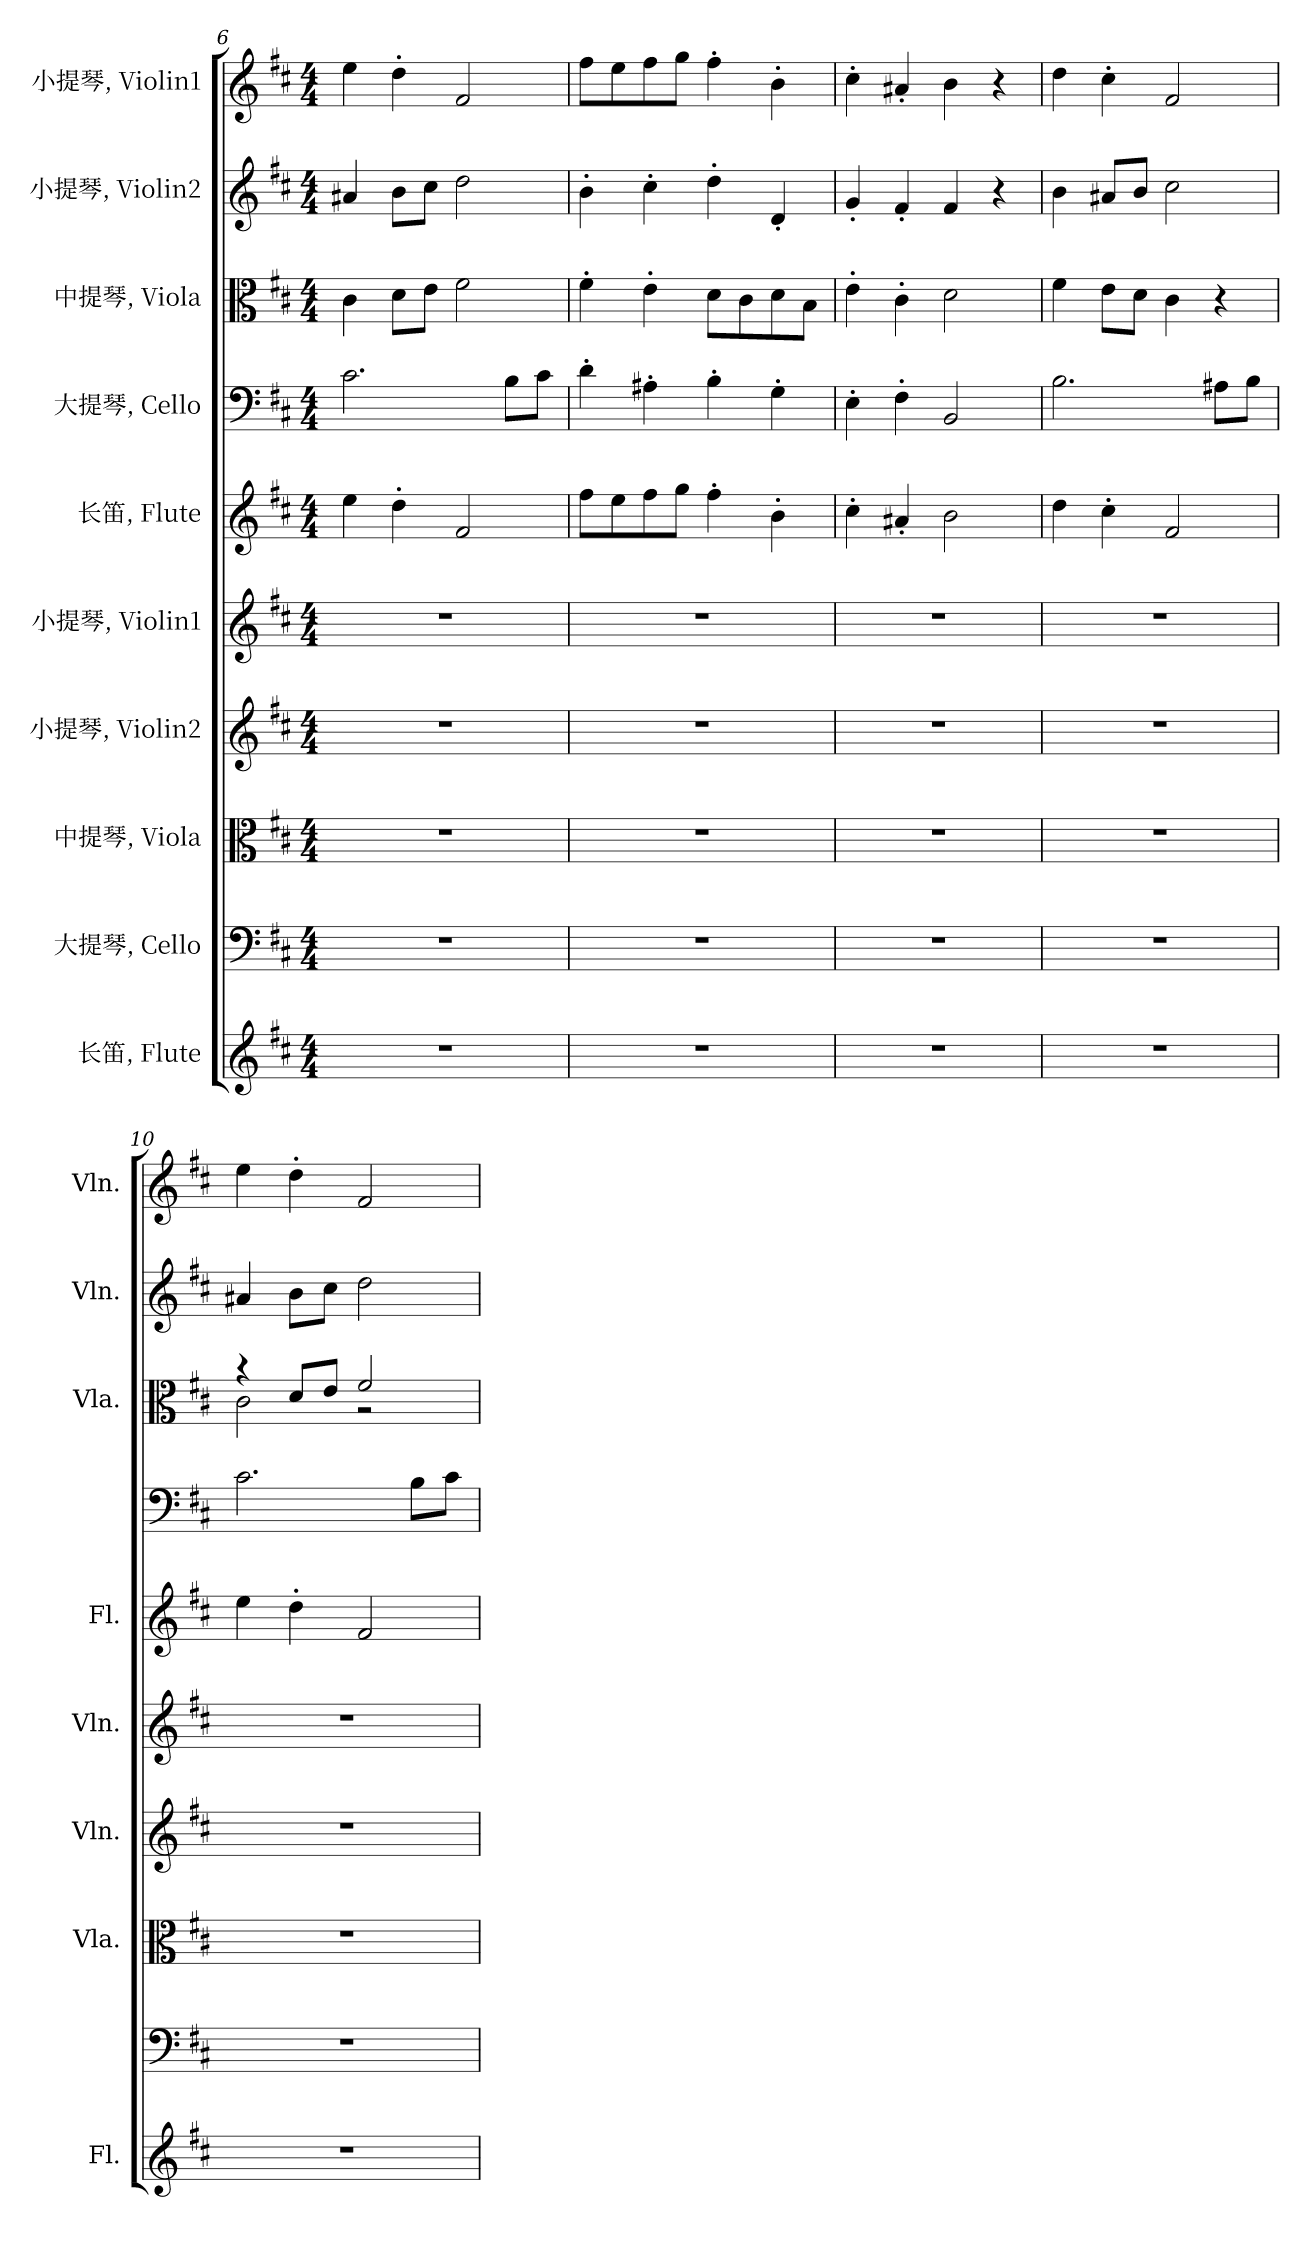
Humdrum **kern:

**kern	**kern	**kern	**kern	**kern	**kern	**kern	**kern	**kern	**kern
*part10	*part9	*part8	*part7	*part6	*part5	*part4	*part3	*part2	*part1
*staff10	*staff9	*staff8	*staff7	*staff6	*staff5	*staff4	*staff3	*staff2	*staff1
*I"长笛, Flute	*I"大提琴, Cello	*I"中提琴, Viola	*I"小提琴, Violin2	*I"小提琴, Violin1	*I"长笛, Flute	*I"大提琴, Cello	*I"中提琴, Viola	*I"小提琴, Violin2	*I"小提琴, Violin1
*I'Fl.	*	*I'Vla.	*I'Vln.	*I'Vln.	*I'Fl.	*	*I'Vla.	*I'Vln.	*I'Vln.
*clefG2	*clefF4	*clefC3	*clefG2	*clefG2	*clefG2	*clefF4	*clefC3	*clefG2	*clefG2
*k[f#c#]	*k[f#c#]	*k[f#c#]	*k[f#c#]	*k[f#c#]	*k[f#c#]	*k[f#c#]	*k[f#c#]	*k[f#c#]	*k[f#c#]
*M4/4	*M4/4	*M4/4	*M4/4	*M4/4	*M4/4	*M4/4	*M4/4	*M4/4	*M4/4
=6	=6	=6	=6	=6	=6	=6	=6	=6	=6
1r	1r	1r	1r	1r	4ee\	2.c#\	4c#\	4a#X/	4ee\
.	.	.	.	.	4dd'\	.	8d\L	8b\L	4dd'\
.	.	.	.	.	.	.	8e\J	8cc#\J	.
.	.	.	.	.	2f#/	.	2f#\	2dd\	2f#/
.	.	.	.	.	.	8B\L	.	.	.
.	.	.	.	.	.	8c#\J	.	.	.
=7	=7	=7	=7	=7	=7	=7	=7	=7	=7
1r	1r	1r	1r	1r	8ff#\L	4d'\	4f#'\	4b'\	8ff#\L
.	.	.	.	.	8ee\	.	.	.	8ee\
.	.	.	.	.	8ff#\	4A#X'\	4e'\	4cc#'\	8ff#\
.	.	.	.	.	8gg\J	.	.	.	8gg\J
.	.	.	.	.	4ff#'\	4B'\	8d\L	4dd'\	4ff#'\
.	.	.	.	.	.	.	8c#\	.	.
.	.	.	.	.	4b'\	4G'\	8d\	4d'/	4b'\
.	.	.	.	.	.	.	8B\J	.	.
=8	=8	=8	=8	=8	=8	=8	=8	=8	=8
1r	1r	1r	1r	1r	4cc#'\	4E'\	4e'\	4g'/	4cc#'\
.	.	.	.	.	4a#X'/	4F#'\	4c#'\	4f#'/	4a#X'/
.	.	.	.	.	2b\	2BB/	2d\	4f#/	4b\
.	.	.	.	.	.	.	.	4r	4r
=9	=9	=9	=9	=9	=9	=9	=9	=9	=9
1r	1r	1r	1r	1r	4dd\	2.B\	4f#\	4b\	4dd\
.	.	.	.	.	4cc#'\	.	8e\L	8a#X/L	4cc#'\
.	.	.	.	.	.	.	8d\J	8b/J	.
.	.	.	.	.	2f#/	.	4c#\	2cc#\	2f#/
.	.	.	.	.	.	8A#X\L	4r	.	.
.	.	.	.	.	.	8B\J	.	.	.
=10	=10	=10	=10	=10	=10	=10	=10	=10	=10
*	*	*	*	*	*	*	*^	*	*
1r	1r	1r	1r	1r	4ee\	2.c#\	4r	2c#\	4a#X/	4ee\
.	.	.	.	.	4dd'\	.	8d/L	.	8b\L	4dd'\
.	.	.	.	.	.	.	8e/J	.	8cc#\J	.
.	.	.	.	.	2f#/	.	2f#/	2r	2dd\	2f#/
.	.	.	.	.	.	8B\L	.	.	.	.
.	.	.	.	.	.	8c#\J	.	.	.	.
*	*	*	*	*	*	*	*v	*v	*	*
=	=	=	=	=	=	=	=	=	=
*-	*-	*-	*-	*-	*-	*-	*-	*-	*-
